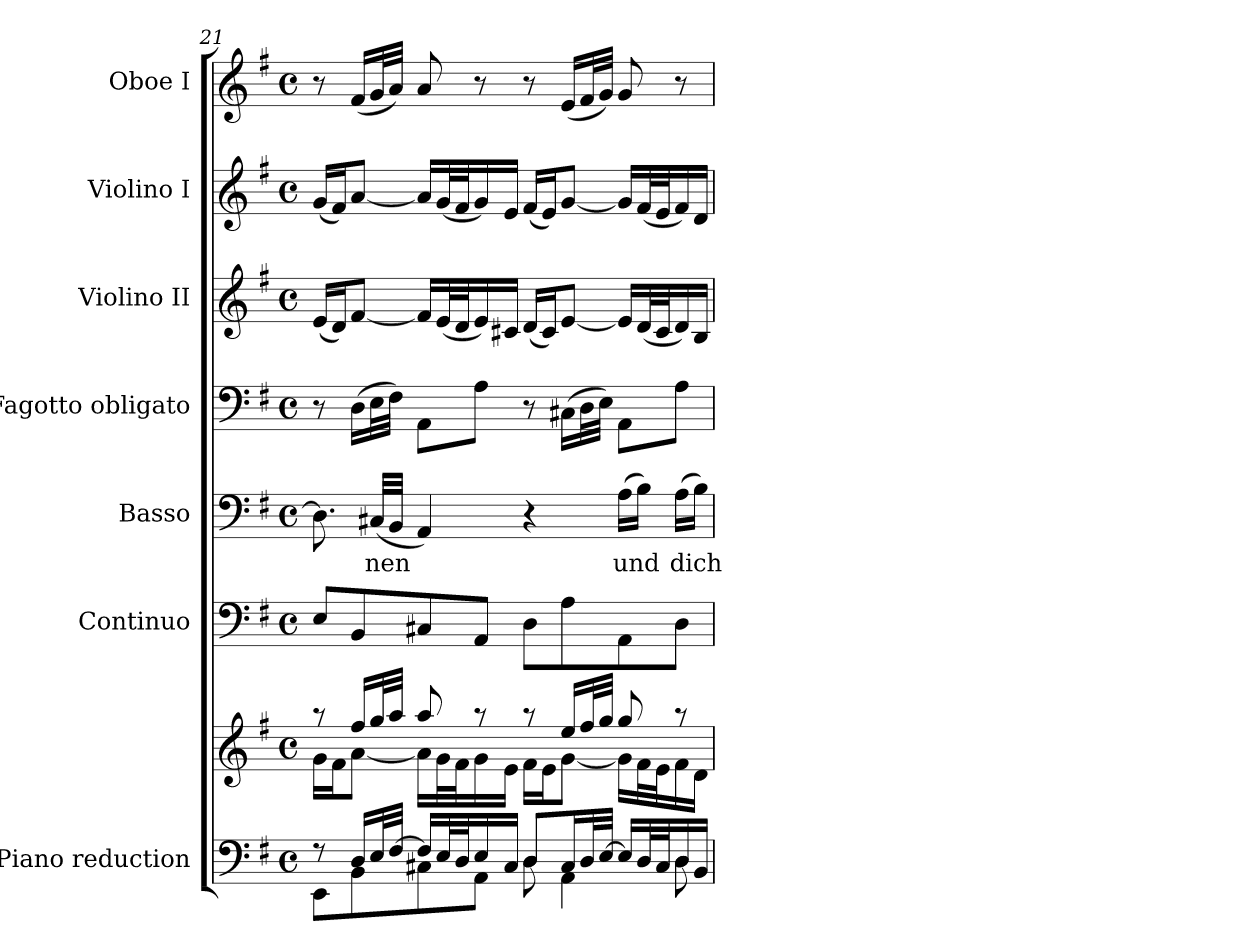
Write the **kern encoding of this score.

**kern	**kern	**kern	**kern	**text	**kern	**kern	**kern	**kern
*part7	*part7	*part6	*part5	*part5	*part4	*part3	*part2	*part1
*staff8	*staff7	*staff6	*staff5	*staff5	*staff4	*staff3	*staff2	*staff1
*I"Piano reduction	*	*I"Continuo	*I"Basso	*	*I"Fagotto obligato	*I"Violino II	*I"Violino I	*I"Oboe I
*I'Pno	*	*	*	*	*	*I'Vln	*I'Vln	*I'Ob
!!LO:PB:g=z
*clefF4	*clefG2	*clefF4	*clefF4	*	*clefF4	*clefG2	*clefG2	*clefG2
*k[f#]	*k[f#]	*k[f#]	*k[f#]	*	*k[f#]	*k[f#]	*k[f#]	*k[f#]
*M4/4	*M4/4	*M4/4	*M4/4	*	*M4/4	*M4/4	*M4/4	*M4/4
*met(c)	*met(c)	*met(c)	*met(c)	*	*met(c)	*met(c)	*met(c)	*met(c)
=21	=21	=21	=21	=21	=21	=21	=21	=21
*^	*^	*	*	*	*	*	*	*
8r	8EE\L	8r	16g\LL	8E/L	8.D\]	.	8r	(<16e/LL	(<16g/LL	8r
.	.	.	16f#\J	.	.	.	.	16d/J)	16f#/J)	.
16D/LL	8BB\	16ff#/LL	[8a\J	8BB/	.	.	(>16D\LL	[8f#/J	[8a/J	(<16f#/LL
!	!	!	!	!	!	!LO:LY:b	!	!	!	!
32E/L	.	32gg/L	.	.	(<32C#X/LLL	-nen	32E\L	.	.	32g/L
[32F#/JJJ	.	32aa/JJJ	.	.	32BB/JJJ	.	32F#\JJJ)	.	.	32a/JJJ)
16F#/LL]	8C#X\	8aa/	16a\LL]	8C#X/	4AA/)	.	8AA\L	16f#/LL]	16a/LL]	8a/
32E/L	.	.	32g\L	.	.	.	.	(<32e/L	(<32g/L	.
32D/J	.	.	32f#\J	.	.	.	.	32d/J	32f#/J	.
16E/	8AA\J	8r	16g\	8AA/J	.	.	8A\J	16e/)	16g/)	8r
16C#/JJ	.	.	16e\JJ	.	.	.	.	16c#X/JJ	16e/JJ	.
8D/L	8D\	8r	16f#\LL	8D\L	4r	.	8r	(<16d/LL	(<16f#/LL	8r
.	.	.	16e\J	.	.	.	.	16c#/J)	16e/J)	.
16C#/L	4AA\	16ee/LL	[8g\J	8A\	.	.	(>16C#X\LL	[8e/J	[8g/J	(<16e/LL
32D/L	.	32ff#/L	.	.	.	.	32D\L	.	.	32f#/L
[32E/JJJ	.	32gg/JJJ	.	.	.	.	32E\JJJ)	.	.	32g/JJJ)
!	!	!	!	!	!	!LO:LY:b	!	!	!	!
16E/LL]	.	8gg/	16g\LL]	8AA\	(>16A\LL	und	8AA\L	16e/LL]	16g/LL]	8g/
32D/L	.	.	32f#\L	.	16B\JJ)	.	.	(<32d/L	(<32f#/L	.
32C#/J	.	.	32e\J	.	.	.	.	32c#/J	32e/J	.
!	!	!	!	!	!	!LO:LY:b	!	!	!	!
16D/	8D\	8r	16f#\	8D\J	(>16A\LL	dich	8A\J	16d/)	16f#/)	8r
16BB/JJ	.	.	16d\JJ	.	16B\JJ)	.	.	16B/JJ	16d/JJ	.
*v	*v	*	*	*	*	*	*	*	*	*
*	*v	*v	*	*	*	*	*	*	*
=	=	=	=	=	=	=	=	=
*-	*-	*-	*-	*-	*-	*-	*-	*-
